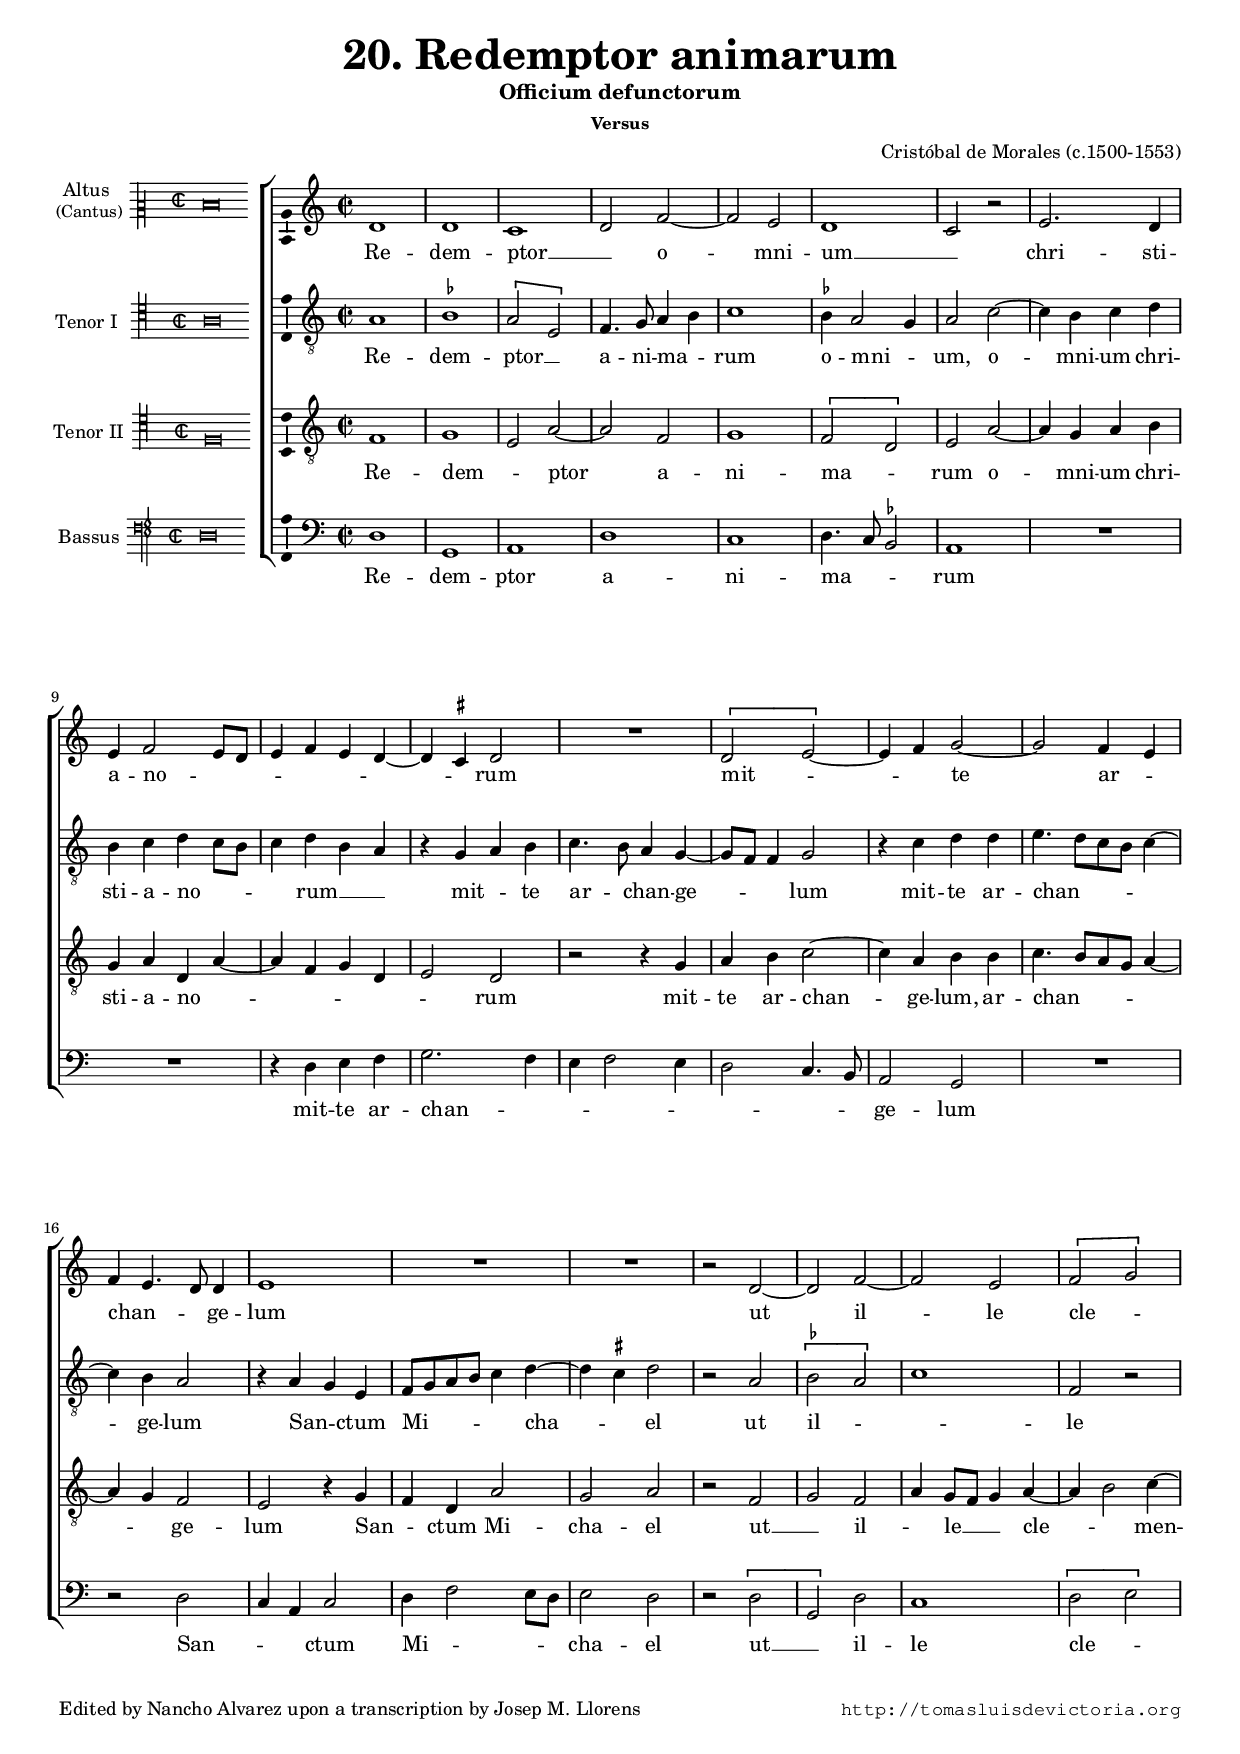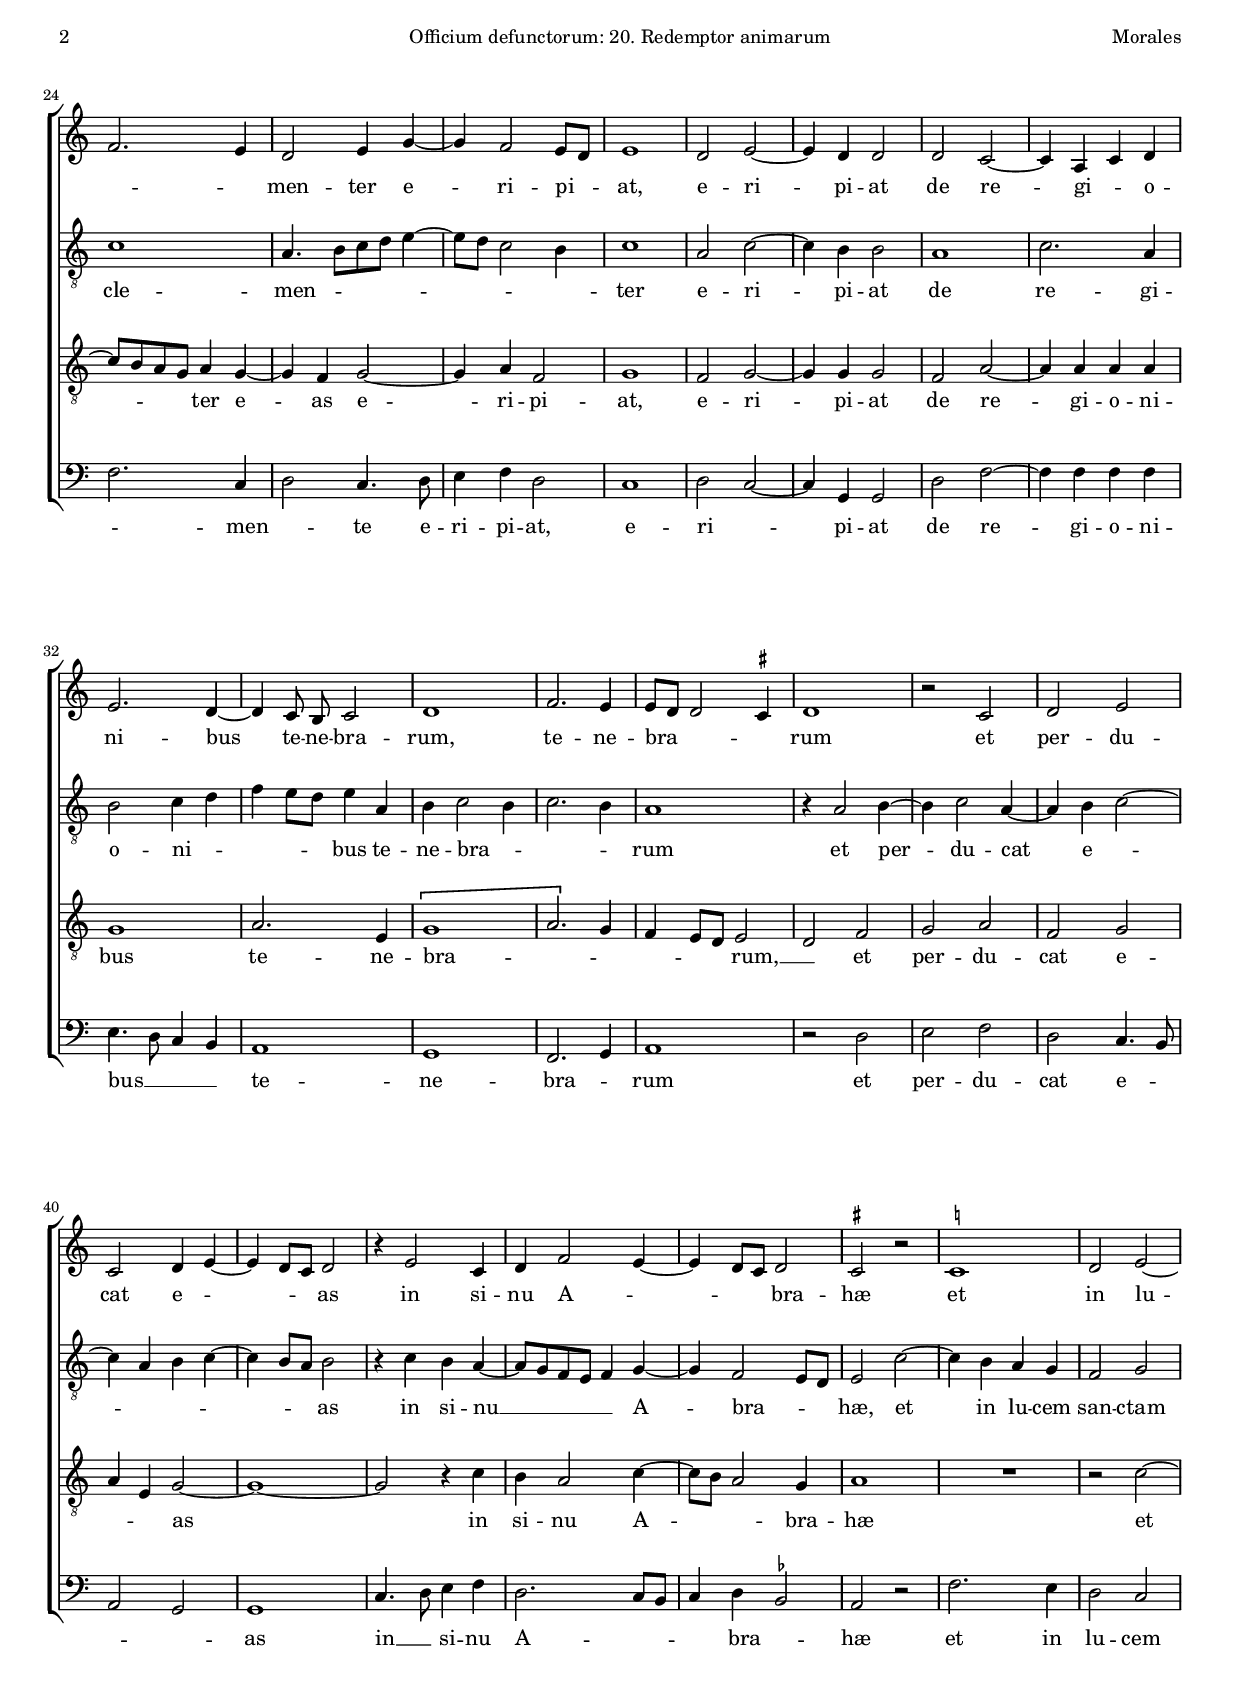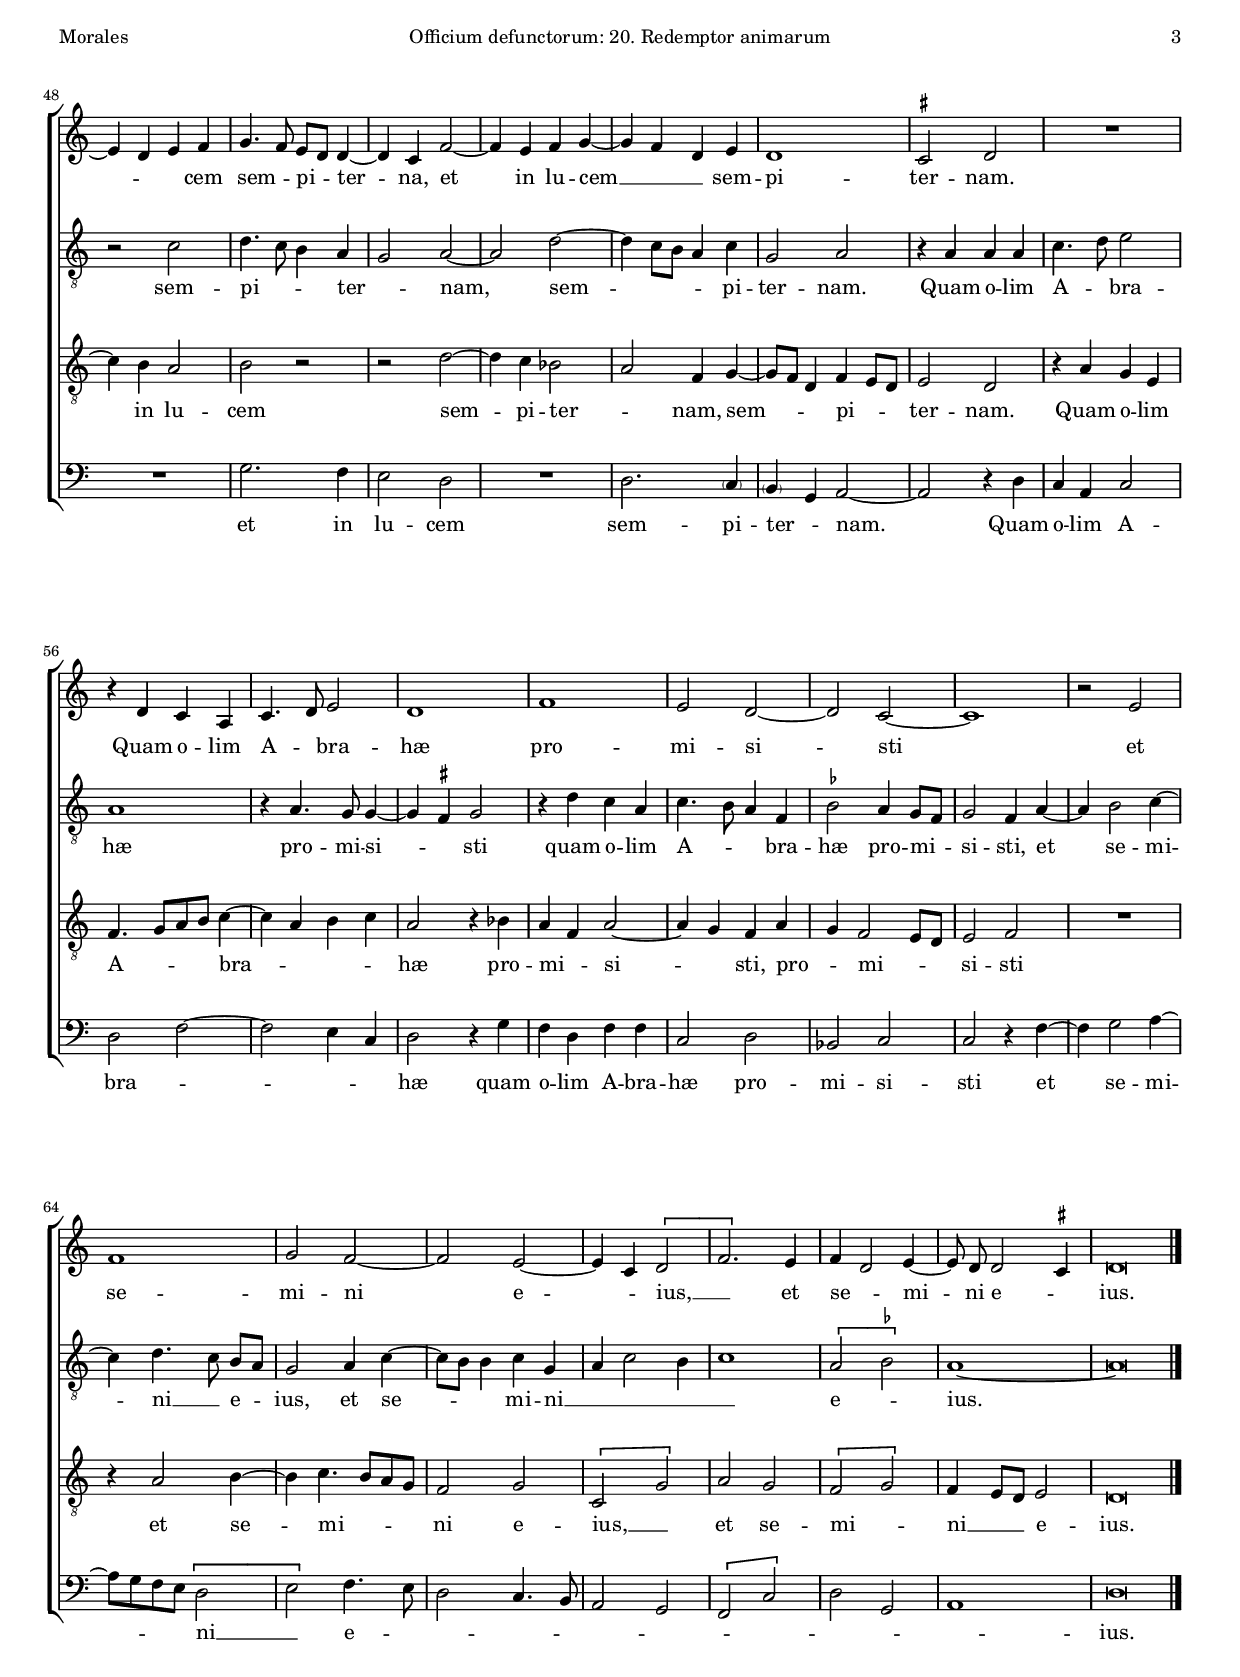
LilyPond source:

\version "2.22.0"

#(set-default-paper-size "a4")
#(set-global-staff-size 16.4)
#(ly:set-option 'point-and-click #f)
%mobile -s15.5 -i3.2

italicas=\override LyricText.font-shape = #'italic
rectas=\override LyricText.font-shape = #'upright
ss=\once \set suggestAccidentals = ##t
incipitwidth = 20
mtempo={\tempo 4 = 100}
mtempob={\tempo 4 = 50}
mt=#(define-music-function (offset) (number?) ; move lyric text
      #{ \once \override LyricText.X-offset = -$offset #})

htitle="Officium defunctorum: 20. Redemptor animarum"
hcomposer="Morales"

\header {
	title=\markup{\fontsize #3 "20. Redemptor animarum"}
	subtitle="Officium defunctorum"
	subsubtitle=\markup{"Versus" \vspace #1 }
	composer="Cristóbal de Morales (c.1500-1553)"
        pdfauthor=\composer
	%opus="(-)"
	%poet=\markup{}
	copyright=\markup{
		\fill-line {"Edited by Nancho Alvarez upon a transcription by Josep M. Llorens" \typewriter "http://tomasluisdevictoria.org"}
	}
%	tagline=""
}

global={\key c \major \time 2/2 \skip 1*71 \bar "|."
}


cantus=\relative c'{
	d1
	d
	c
	d2 f ~
	f e
	d1
	c2 r
	e2. d4
	e f2 e8 d
	e4 f e d ~
	d \ss cis d2
	R1
	\[d2 e ~ \]
	e4 f g2 ~
	g f4 e
	f e4. d8 d4
	e1
	R1*2
	r2 d ~
	d f ~
	f e
	\[f2 g\]
	f2. e4
	d2 e4 g ~
	g f2 e8 d
	e1
	d2 e ~
	e4 d d2
	d c ~
	c4 a c d
	e2. d4 ~
	d c8 \noBeam b c2
	d1
	f2. e4
	e8 d d2 \ss cis4
	d1
	r2 c
	d e
	c d4 e ~
	e d8 c d2
	r4 e2 c4
	d f2 e4 ~
	e d8 c d2
	\ss cis2 r
	\ss c!1
	d2 e ~
	e4 d e f % CSIC \ss fis
	g4. f8 e d d4 ~
	d c f2 ~
	f4 e f g ~
	g f d e
	d1
	\ss cis2 d
	R1
	r4 d c a
	c4. d8 e2
	d1
	f
	e2 d ~
	d c ~
	c1
	r2 e
	f1
	g2 f ~
	f e ~
	e4 c \[d2
	f2.\] e4
	f4 d2 e4 ~
	e8 \noBeam d d2 \ss cis4
	d\breve*1/2
}

altus=\relative c'{
	a1
	\ss bes
	\[a2 e\]
	f4. g8 a4 b
	c1
	\ss bes4 a2 g4
	a2 c ~
	c4 b c d
	b c d c8 b
	c4 d b a
	r4 g a b
	c4. b8 a4 g ~
	g8 f f4 g2 % CSIC \ss fis8
	r4 c d d
	e4. d8[ c b] c4 ~
	c b a2
	r4 a g e
	f8 g a b c4 d ~
	d \ss cis d2
	r2 a
	\[\ss bes2 a\]
	c1
	f,2 r
	c'1
	a4. b8[ c d] e4 ~
	e8 d c2 b4
	c1
	a2 c ~
	c4 b b2 % CSIC \ss bes4
	a1
	c2. a4
	b2 c4 d
	f4 e8 d e4 a,
	b c2 b4
	c2. b4
	a1
	r4 a2 b4 ~
	b c2 a4 ~
	a b c2 ~
	c4 a b c ~
	c b8 a b2
	r4 c b a ~
	a8 g f e f4 g ~
	g4 f2 e8 d
	e2 c' ~
	c4 b a g % CSIC \ss bes
	f2 g
	r2 c
	d4. c8 b4 a
	g2 a ~
	a d ~
	d4 c8 b a4 c
	g2 a
	r4 a a a
	c4. d8 e2
	a,1
	r4 a4. g8 g4 ~
	g \ss fis g2
	r4 d' c a
	c4. b8 a4 f % CSIC \ss bes8
	\ss bes2 a4 g8 f
	g2 f4 a ~
	a b2 c4 ~
	c d4. c8 b[ a]
	g2 a4 c ~
	c8 b b4 c g
	a c2 b4
	c1
	\[a2 \ss bes\]
	a1 ~
	a\breve*1/2
}

tenor=\relative c{
	f1
	g
	e2 a ~
	a f
	g1
	\[f2 d\]
	e2 a ~
	a4 g a b
	g a d, a' ~
	a f g d
	e2 d
	r2 r4 g
	a b c2 ~
	c4 a b b
	c4. b8[a g] a4 ~
	a4 g f2
	e2 r4 g
	f d a'2
	g2 a
	r2 f
	g f
	a4 g8 f g4 a ~
	a b2 c4 ~
	c8 b a g a4 g ~
	g f g2 ~
	g4 a f2
	g1
	f2 g ~
	g4 g g2
	f2 a ~
	a4 a a a
	g1
	a2. e4
	\[g1
	a2.\] g4
	f4 e8 d e2
	d2 f
	g a
	f g
	a4 e g2 ~
	g1 ~
	g2 r4 c
	b a2 c4 ~
	c8 b a2 g4
	a1
	R1
	r2 c ~
	c4 b a2
	b r
	r d ~
	d4 c bes2
	a f4 g ~
	g8 f d4 f e8 d
	e2 d
	r4 a' g e
	f4. g8[ a b] c4 ~
	c a b c
	a2 r4 bes
	a f a2 ~
	a4 g f a
	g f2 e8 d
	e2 f
	R1
	r4 a2 b4 ~
	b4 c4. b8 a g
	f2 g
	\[c,2 g'\]
	a2 g
	\[f2 g\]
	f4 e8 d e2
	d\breve*1/2
}

bassus=\relative c{
	d1
	g,
	a
	d
	c
	d4. c8 \ss bes2
	a1
	R1*2
	r4 d e f
	g2. f4
	e4 f2 e4
	d2 c4. b8
	a2 g
	R1
	r2 d'
	c4 a c2
	d4 f2 e8 d
	e2 d
	r2 \[d
	g,\] d'
	c1
	\[d2 e\]
	f2. c4
	d2 c4. d8
	e4 f d2
	c1
	d2 c ~
	c4 g g2
	d'2 f ~
	f4 f f f
	e4. d8 c4 b
	a1
	g
	f2. g4
	a1
	r2 d
	e f
	d c4. b8
	a2 g
	g1
	c4. d8 e4 f
	d2. c8 b
	c4 d \ss bes2
	a2 r
	f'2. e4
	d2 c
	R1
	g'2. f4
	e2 d
	R1
	d2. \parenthesize c4 % g,4
	\parenthesize b g a2 ~ % f g a2 ~
	a2 r4 d
	c a c2
	d f ~
	f e4 c
	d2 r4 g
	f d f f
	c2 d
	bes c
	c r4 f ~
	f g2 a4 ~
	a8 g f e \[d2
	e2\] f4. e8
	d2 c4. b8
	a2 g
	\[f2 c'\]
	d2 g,
	a1
	d\breve*1/2
}

textocantus=\lyricmode{
Re -- dem -- ptor __ _ o -- mni -- um __ _
chri -- sti -- a -- no -- _ _ _ _ _ _ _ rum
mit -- _ _ te ar -- _ chan -- _ _ ge -- lum
ut il -- le cle -- _ _ _ men -- ter e -- ri -- pi -- _ at,
e -- ri -- pi -- at
de re -- gi -- _ o -- ni -- bus
te -- ne -- bra -- rum,
te -- ne -- bra -- _ _ _ rum
et per -- du -- cat e -- _ _ _ as
in si -- nu A -- _ _ _ \mt #.5 bra -- hæ
et in lu -- _ _ cem \mt #.4 sem -- _ pi -- _ ter -- na,
et in lu -- cem __ _ _ sem -- pi -- ter -- nam.
Quam o -- lim A -- _ bra -- hæ pro -- mi -- si -- sti
et se -- mi -- ni e -- _ ius, __ _ 
et se -- _ mi -- ni e -- _ ius.
}

textoaltus=\lyricmode{
Re -- dem -- \mt #.5 ptor __ _ a -- ni -- ma -- _ rum
o -- mni -- _ um,
o -- mni -- um chri -- sti -- a -- no -- _ _ _ \mt #1 rum __ _ _ 
\mt #.5 mit -- _ te ar -- _ chan -- ge -- _ _ lum
mit -- te ar -- chan -- _ _ _ _ ge -- lum
San -- _ ctum Mi -- _ _ _ _ cha -- _ el 
ut il -- _ _ le cle -- \mt #1 men -- _ _ _ _ _ _ _ ter
e -- ri -- pi -- at de re -- gi -- o -- ni -- _ _ _ _ bus 
te -- ne -- bra -- _ _ _ rum
et per -- du -- cat e -- _ _ _ _ _ _ as
in si -- nu __ _ _ _ _ A -- bra -- _ _ hæ,
et in lu -- cem san -- ctam 
sem -- pi -- _ _ ter -- _ nam,
sem -- _ _ _ pi -- ter -- nam.
Quam o -- lim A -- _ bra -- hæ
pro -- mi -- si -- _ sti
quam o -- lim A -- _ _ bra -- hæ pro -- mi -- _ si -- sti,
et se -- \mt #.5 mi -- ni __ _ e -- _ ius,
et se -- _ _ mi -- ni __ _ _ _ _ e -- _ ius.
}

textotenor=\lyricmode{
Re -- dem -- _ ptor a -- ni -- ma -- _ rum
o -- mni -- um chri -- sti -- a -- no -- _ _ _ _ _ rum
mit -- te ar -- chan -- ge -- lum,
ar -- chan -- _ _ _ _ _ ge -- lum
San -- _ ctum Mi -- cha -- el 
ut __ _ il -- _ le __ _ _ cle -- _ \mt #1.5 men -- _ _ _ ter e -- as
e -- ri -- pi -- at,
e -- ri -- pi -- at de re -- gi -- o -- ni -- bus
te -- ne -- bra -- _ _ _ _ _ \mt #.5 rum, __ _
et per -- du -- cat e -- _ _ as
in si -- nu A -- _ _ bra -- hæ
et in lu -- cem
sem -- pi -- ter -- _ nam,
sem -- _ _ pi -- _ _ ter -- nam.
Quam o -- lim A -- _ _ _ bra -- _ _ _ hæ
pro -- mi -- _ si -- _ sti,
pro -- _ mi -- _ _ si -- sti
et se -- mi -- _ _ _ ni e -- ius, __ _ 
et se -- mi -- _ ni __ _ _ e -- ius.
}

textobassus=\lyricmode{
Re -- dem -- ptor a -- ni -- ma -- _ _ rum
mit -- te ar -- chan -- _ _ _ _ _ _ _ ge -- lum
San -- _ _ ctum Mi -- _ _ _ cha -- el 
ut __ _ il -- le cle -- _ _ \mt #1 men -- _ te e -- ri -- pi -- at,
e -- ri -- _ pi -- at
de re -- gi -- o -- ni -- bus __ _ _ _
te -- ne -- \mt #.5 bra -- _ rum
et per -- du -- cat e -- _ _ _ as
in __ _ si -- nu A -- _ _ _ \mt #.5 bra -- _ hæ
et in lu -- cem
et in lu -- cem
sem -- pi -- ter -- _ nam.
Quam o -- lim A -- \mt #.5 bra -- _ _ _ hæ
quam o -- lim A -- bra -- hæ
pro -- mi -- si -- sti
et se -- \mt #.5 mi -- _ _ _ ni __ _ e -- _ _ _ _ _ _ _ _ _ _ _ ius.
}


incipitcantus=\markup{
	\score{
		{ 
		\set Staff.instrumentName=\markup{\center-column{"Altus  " \raise #.5 \smaller "(Cantus) "}}
		\override NoteHead.style = #'neomensural
		\override Staff.TimeSignature.style = #'neomensural
		\cadenzaOn 
		\clef "petrucci-c2"
		\key c \major
		\time 2/2
                d'\breve
		} 

	\layout { line-width=\incipitwidth indent = 0 }
	}
}

incipitaltus=\markup{
	\score{
		{ 
		\set Staff.instrumentName="Tenor I  "
		\override NoteHead.style = #'neomensural 
		\override Staff.TimeSignature.style = #'neomensural
		\cadenzaOn 
		\clef "petrucci-c4"
		\key c \major
		\time 2/2
                a\breve
		} 
	\layout { line-width=\incipitwidth indent = 0 }
	}
}


incipittenor=\markup{
	\score{
		{ 
		\set Staff.instrumentName="Tenor II "
		\override NoteHead.style = #'neomensural 
		\override Staff.TimeSignature.style = #'neomensural
		\cadenzaOn 
		\clef "petrucci-c4"
		\key c \major
		\time 2/2
                f\breve
		} 
	\layout { line-width=\incipitwidth indent=0 }
	}
}

incipitbassus=\markup{
	\score{
		{ 
		\set Staff.instrumentName="Bassus "
		\override NoteHead.style = #'neomensural
		\override Staff.TimeSignature.style = #'neomensural
		\cadenzaOn 
		\clef "petrucci-f4"
		\key c \major
		\time 2/2
                d\breve
		} 
	\layout { line-width=\incipitwidth indent = 0 }
	}
}

%\layout {
%       \context {\Voice
%               \remove Ligature_bracket_engraver
%               \consists Mensural_ligature_engraver
%       }
%       line-width=\incipitwidth
%       indent = 0
%}

\score {\transpose c' c'{
\new ChoirStaff<<

	\new Staff <<\global
	\new Voice="v1" {
		\set Staff.instrumentName=\incipitcantus
		\clef "treble"
		\cantus }
	\new Lyrics \lyricsto "v1" {\textocantus }
	>>

	\new Staff <<\global
	\new Voice="v2" {
		\set Staff.instrumentName=\incipitaltus
		\clef "G_8"
		\altus }
	\new Lyrics \lyricsto "v2" {\textoaltus }
	>>
	
	\new Staff <<\global
	\new Voice="v3" {
		\set Staff.instrumentName=\incipittenor
		\clef "G_8"
		\tenor }
	\new Lyrics \lyricsto "v3" {\textotenor }
	>>

	\new Staff <<\global
	\new Voice="v4" {
		\set Staff.instrumentName=\incipitbassus
		\clef "bass"
		\bassus }
	\new Lyrics \lyricsto "v4" {\textobassus }
	>>
	
>>

	} % transpose

\layout{ 
	\context {\Lyrics 
		\override VerticalAxisGroup.staff-affinity = #UP
		\override VerticalAxisGroup.nonstaff-relatedstaff-spacing =
			#'((basic-distance . 0) (minimum-distance . 0) (padding . 1))
		\override LyricText.font-size = #1.2
		\override LyricHyphen.minimum-distance = #0.5
	}
	\context {\Score 
		tempoHideNote = ##t
		\override BarNumber.padding = #2 
	}
	\context {\Voice 
		%melismaBusyProperties = #'()
		%autoBeaming = ##f
	}
	\context {\Staff 
                %\RemoveEmptyStaves
                %\override VerticalAxisGroup.remove-first = ##t
		\override VerticalAxisGroup.staff-staff-spacing =
			#'((basic-distance . 11) (minimum-distance . 0) (padding . 1))
		\consists Ambitus_engraver 
		\override LigatureBracket.padding = #1
	}
}

%\midi { \mtempo }

}


\paper{
	evenHeaderMarkup=\markup  \fill-line { \fromproperty #'page:page-number-string \htitle \hcomposer }
	oddHeaderMarkup= \markup  \fill-line { \on-the-fly #not-first-page \hcomposer \on-the-fly #not-first-page \htitle \on-the-fly #not-first-page \fromproperty #'page:page-number-string }
	%system-count=20
	%page-count = 8
	ragged-last-bottom = ##f
	indent=3.6\cm
	system-system-spacing =
	#'((basic-distance . 20) (minimum-distance . 0) (padding . 5))
	top-system-spacing = % header
	#'((basic-distance . 10) (minimum-distance . 0) (padding . 0))
	last-bottom-spacing = % footer
	#'((basic-distance . 12) (minimum-distance . 0) (padding . 0))
	markup-system-spacing.padding = #1.5
}
